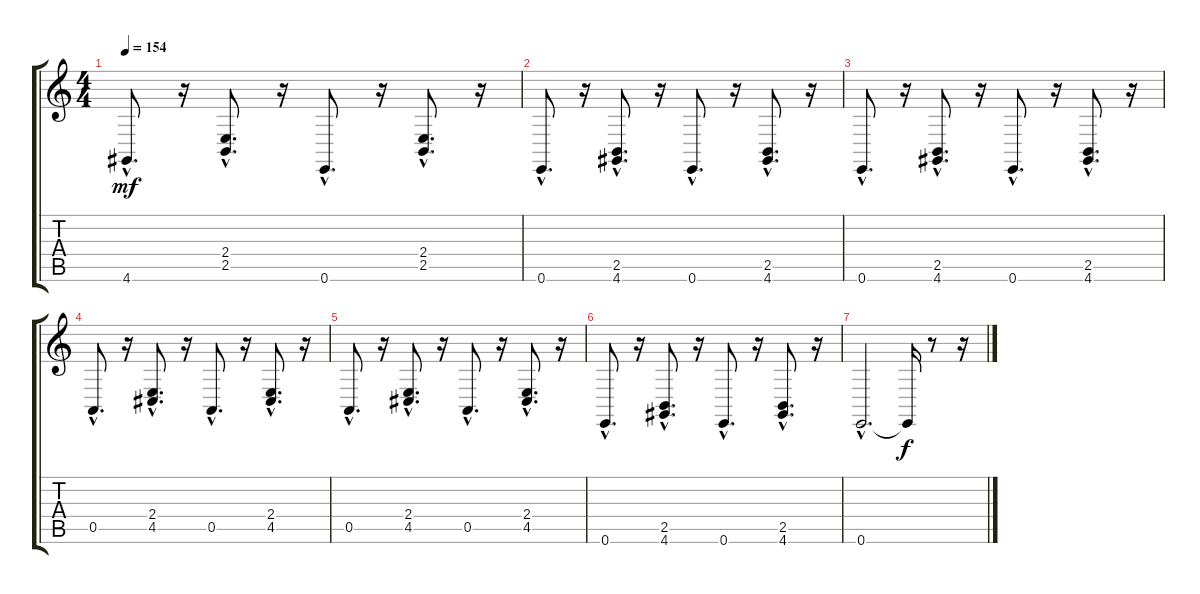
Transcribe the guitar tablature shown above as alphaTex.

\track "" {instrument acousticgrandpiano}
\staff {score tabs}
\tuning (E4 B3 G3 D3 A2 E2) {hide}
\ts (4 4)
\tempo 154
\clef g2
\ks c
4.6{hac}.8{d dy mf} r.16 (2.4{hac} 2.5{hac}).8{d} r.16 0.6{hac}.8{d} r.16 (2.4{hac} 2.5{hac}).8{d} r.16 |
0.6{hac}.8{d} r.16 (2.5{hac} 4.6{hac}).8{d} r.16 0.6{hac}.8{d} r.16 (2.5{hac} 4.6{hac}).8{d} r.16 |
0.6{hac}.8{d} r.16 (2.5{hac} 4.6{hac}).8{d} r.16 0.6{hac}.8{d} r.16 (2.5{hac} 4.6{hac}).8{d} r.16 |
0.5{hac}.8{d} r.16 (2.4{hac} 4.5{hac}).8{d} r.16 0.5{hac}.8{d} r.16 (2.4{hac} 4.5{hac}).8{d} r.16 |
0.5{hac}.8{d} r.16 (2.4{hac} 4.5{hac}).8{d} r.16 0.5{hac}.8{d} r.16 (2.4{hac} 4.5{hac}).8{d} r.16 |
0.6{hac}.8{d} r.16 (2.5{hac} 4.6{hac}).8{d} r.16 0.6{hac}.8{d} r.16 (2.5{hac} 4.6{hac}).8{d} r.16 |
0.6{hac}.2{d} 0.6{t}.16{dy f} r.8 r.16
